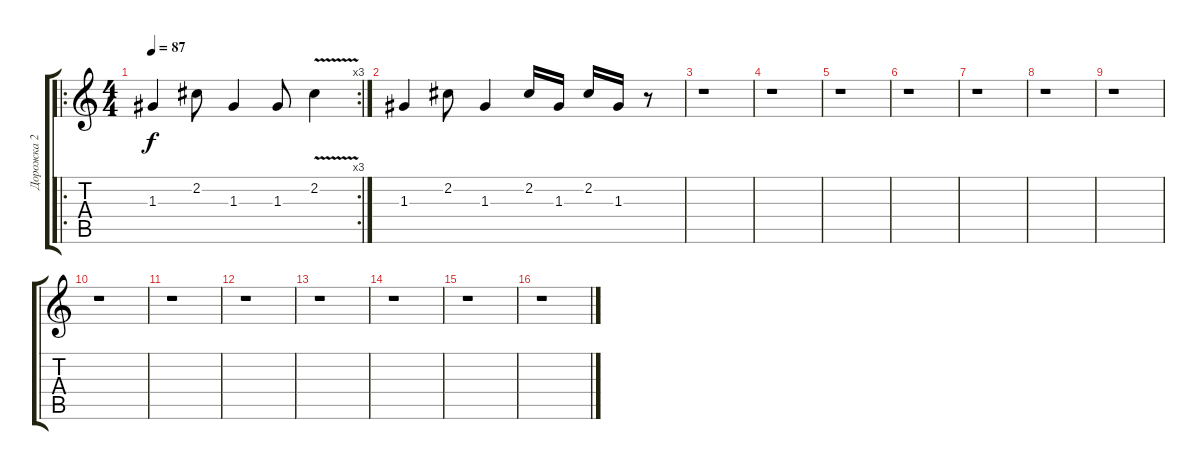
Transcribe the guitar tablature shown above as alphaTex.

\track ("Дорожка 2" "Дорожка 2") {instrument overdrivenguitar}
\staff {score tabs}
\tuning (E4 B3 G3 D3 A2 E2) {hide}
\ro
\rc 3
\ts (4 4)
\tempo 87
\clef g2
\ks c
1.3.4{dy f instrument overdrivenguitar} 2.2.8 1.3.4 1.3.8 2.2{v}.4 |
1.3.4 2.2.8 1.3.4 2.2.16 1.3.16 2.2.16 1.3.16 r.8 |
r.1 |
r.1 |
r.1 |
r.1 |
r.1 |
r.1 |
r.1 |
r.1 |
r.1 |
r.1 |
r.1 |
r.1 |
r.1 |
r.1
